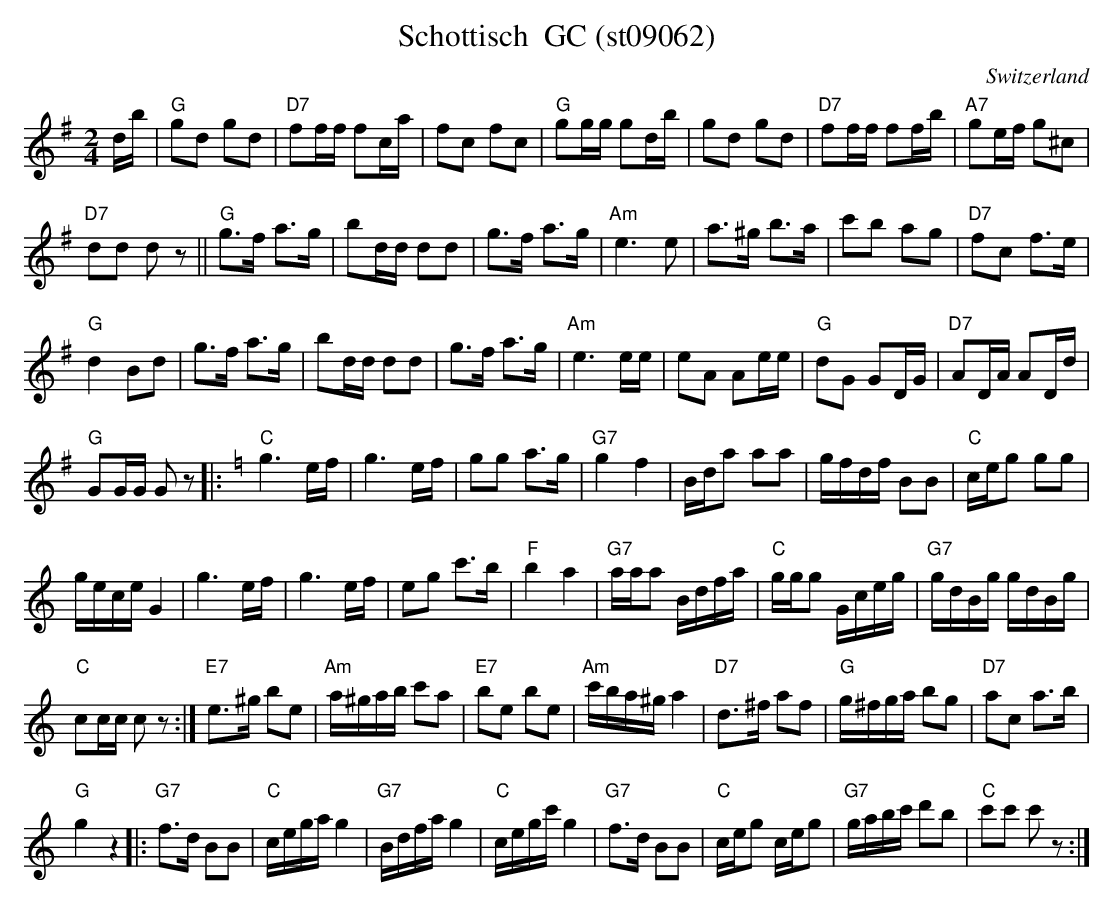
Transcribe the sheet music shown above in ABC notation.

X:1
T: Schottisch  GC (st09062)
M:2/4
L:1/8
O:Switzerland
K:G major
d/b/ | "G"gd gd | "D7"ff/f/ fc/a/ | fc fc | "G"gg/g/ gd/b/ | gd gd | "D7"ff/f/ ff/b/ | "A7"ge/f/ g^c |
"D7"dd dz || "G"g>f a>g | bd/d/ dd | g>f a>g | "Am"e3e | a>^g b>a | c'b ag | "D7"fc f>e |
"G"d2Bd | g>f a>g | bd/d/ dd | g>f a>g | "Am"e3e/e/ | eA Ae/e/ | "G"dG GD/G/   | "D7"AD/A/ AD/d/ |
"G"GG/G/ Gz |: [K:C]  "C"g3e/f/ | g3e/f/ | gg a>g | "G7"g2f2 | B/d/a aa | g/f/d/f/ BB | "C"c/e/g gg |
g/e/c/e/G2 | g3e/f/ | g3e/f/ | eg c'>b | "F"b2a2 | "G7"a/a/a B/d/f/a/ | "C"g/g/g G/c/e/g/ | "G7"g/d/B/g/ g/d/B/g/ |
"C"cc/c/ cz :| "E7"e>^g be | "Am"a/^g/a/b/ c'a | "E7"be be | "Am"c'/b/a/^g/ a2 | "D7"d>^f af | "G"g/^f/g/a/ bg | "D7"ac a>b |
"G"g2z2 |: "G7"f>d BB | "C"c/e/g/a/g2 | "G7"B/d/f/a/g2 | "C"c/e/g/c'/g2 | "G7"f>d BB | "C"c/e/g c/e/g | "G7"g/a/b/c'/ d'b | "C"c'c' c'z :|
